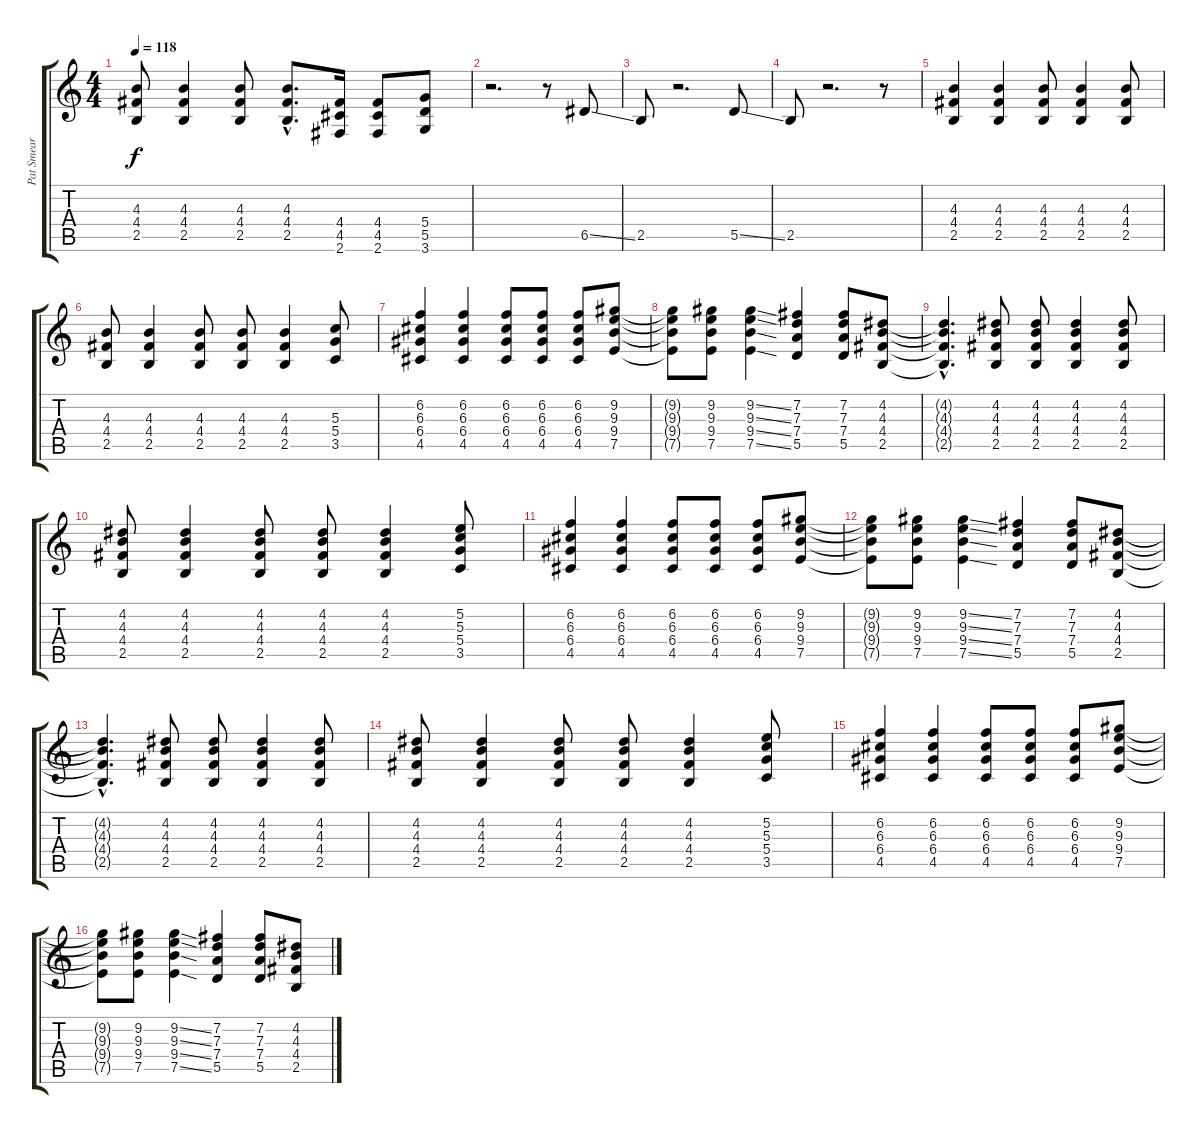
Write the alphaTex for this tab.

\track ("Pat Smear (Guitare)" "Pat Smear ") {instrument electricguitarclean}
\staff {score tabs}
\tuning (E4 B3 G3 D3 A2 E2) {hide}
\ts (4 4)
\tempo 118
\clef g2
\ks c
(4.3 4.4 2.5).8{dy f} (4.3 4.4 2.5).4 (4.3 4.4 2.5).8 (4.3{hac} 4.4{hac} 2.5{hac}).8{d} (4.4 4.5 2.6).16 (4.4 4.5 2.6).8 (5.4 5.5 3.6).8 |
r.2{d volume 14 instrument electricguitarclean} r.8 6.5{ss}.8 |
2.5.8 r.2{d} 5.5{ss}.8 |
2.5.8 r.2{d} r.8 |
(4.3 4.4 2.5).4{volume 11 instrument distortionguitar} (4.3 4.4 2.5).4 (4.3 4.4 2.5).8 (4.3 4.4 2.5).4 (4.3 4.4 2.5).8 |
(4.3 4.4 2.5).8 (4.3 4.4 2.5).4 (4.3 4.4 2.5).8 (4.3 4.4 2.5).8 (4.3 4.4 2.5).4 (5.3 5.4 3.5).8 |
(6.2 6.3 6.4 4.5).4 (6.2 6.3 6.4 4.5).4 (6.2 6.3 6.4 4.5).8 (6.2 6.3 6.4 4.5).8 (6.2 6.3 6.4 4.5).8 (9.2 9.3 9.4 7.5).8 |
(9.2{t} 9.3{t} 9.4{t} 7.5{t}).8 (9.2 9.3 9.4 7.5).8 (9.2{ss} 9.3{ss} 9.4{ss} 7.5{ss}).4 (7.2 7.3 7.4 5.5).4 (7.2 7.3 7.4 5.5).8 (4.2 4.3 4.4 2.5).8 |
(4.2{hac t} 4.3{hac t} 4.4{hac t} 2.5{hac t}).4{d} (4.2 4.3 4.4 2.5).8 (4.2 4.3 4.4 2.5).8 (4.2 4.3 4.4 2.5).4 (4.2 4.3 4.4 2.5).8 |
(4.2 4.3 4.4 2.5).8 (4.2 4.3 4.4 2.5).4 (4.2 4.3 4.4 2.5).8 (4.2 4.3 4.4 2.5).8 (4.2 4.3 4.4 2.5).4 (5.2 5.3 5.4 3.5).8 |
(6.2 6.3 6.4 4.5).4 (6.2 6.3 6.4 4.5).4 (6.2 6.3 6.4 4.5).8 (6.2 6.3 6.4 4.5).8 (6.2 6.3 6.4 4.5).8 (9.2 9.3 9.4 7.5).8 |
(9.2{t} 9.3{t} 9.4{t} 7.5{t}).8 (9.2 9.3 9.4 7.5).8 (9.2{ss} 9.3{ss} 9.4{ss} 7.5{ss}).4 (7.2 7.3 7.4 5.5).4 (7.2 7.3 7.4 5.5).8 (4.2 4.3 4.4 2.5).8 |
(4.2{hac t} 4.3{hac t} 4.4{hac t} 2.5{hac t}).4{d} (4.2 4.3 4.4 2.5).8 (4.2 4.3 4.4 2.5).8 (4.2 4.3 4.4 2.5).4 (4.2 4.3 4.4 2.5).8 |
(4.2 4.3 4.4 2.5).8 (4.2 4.3 4.4 2.5).4 (4.2 4.3 4.4 2.5).8 (4.2 4.3 4.4 2.5).8 (4.2 4.3 4.4 2.5).4 (5.2 5.3 5.4 3.5).8 |
(6.2 6.3 6.4 4.5).4 (6.2 6.3 6.4 4.5).4 (6.2 6.3 6.4 4.5).8 (6.2 6.3 6.4 4.5).8 (6.2 6.3 6.4 4.5).8 (9.2 9.3 9.4 7.5).8 |
(9.2{t} 9.3{t} 9.4{t} 7.5{t}).8 (9.2 9.3 9.4 7.5).8 (9.2{ss} 9.3{ss} 9.4{ss} 7.5{ss}).4 (7.2 7.3 7.4 5.5).4 (7.2 7.3 7.4 5.5).8 (4.2 4.3 4.4 2.5).8
